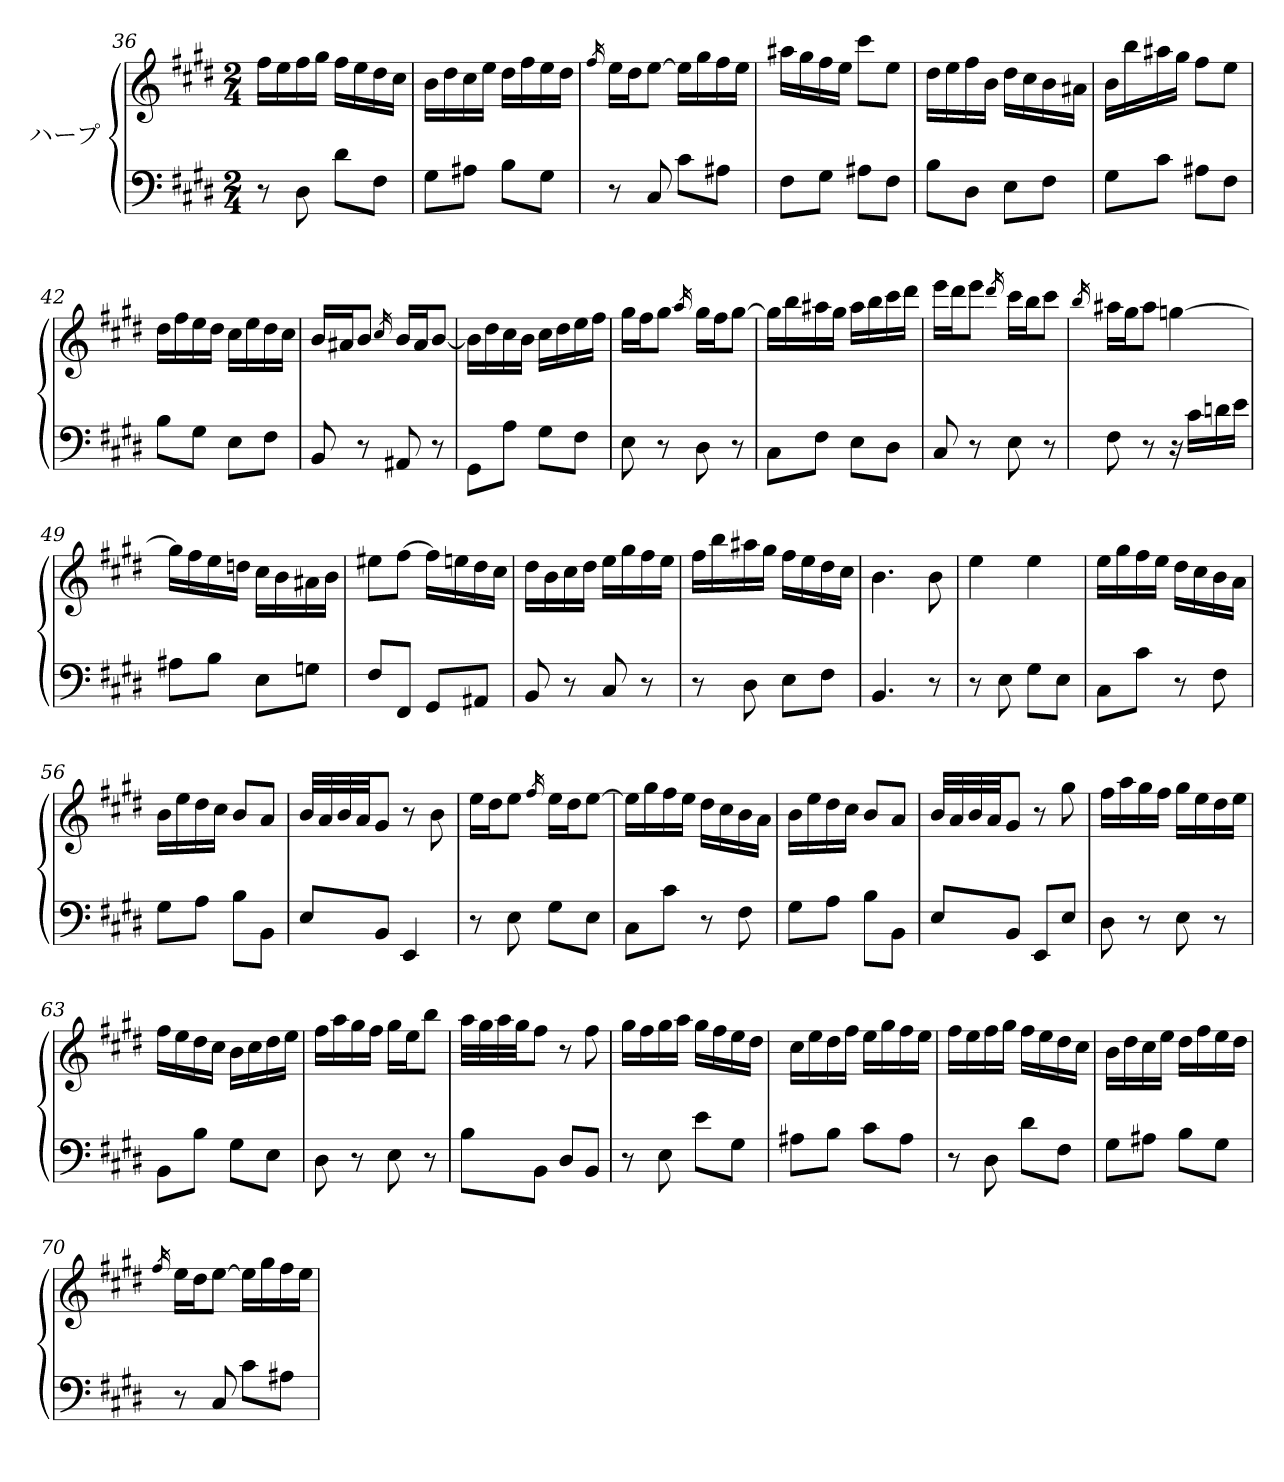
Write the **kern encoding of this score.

**kern	**kern
*part1	*part1
*staff2	*staff1
*I"ハープ	*
*clefF4	*clefG2
*k[f#c#g#d#]	*k[f#c#g#d#]
*M2/4	*M2/4
=36	=36
8r	16ff#\LL
.	16ee\
8D#\	16ff#\
.	16gg#\JJ
8d#\L	16ff#\LL
.	16ee\
8F#\J	16dd#\
.	16cc#\JJ
=37	=37
8G#\L	16b\LL
.	16dd#\
8A#X\J	16cc#\
.	16ee\JJ
8B\L	16dd#\LL
.	16ff#\
8G#\J	16ee\
.	16dd#\JJ
=38	=38
.	16qff#/
8r	16ee\LL
.	16dd#\J
8C#/	[8ee\J
8c#\L	16ee\LL]
.	16gg#\
8A#X\J	16ff#\
.	16ee\JJ
!!LO:LB:g=z
=39	=39
8F#\L	16aa#X\LL
.	16gg#\
8G#\J	16ff#\
.	16ee\JJ
8A#X\L	8ccc#\L
8F#\J	8ee\J
=40	=40
8B\L	16dd#\LL
.	16ee\
8D#\J	16ff#\
.	16b\JJ
8E\L	16dd#\LL
.	16cc#\
8F#\J	16b\
.	16a#X\JJ
=41	=41
8G#\L	16b\LL
.	16bb\
8c#\J	16aa#X\
.	16gg#\JJ
8A#X\L	8ff#\L
8F#\J	8ee\J
=42	=42
8B\L	16dd#\LL
.	16ff#\
8G#\J	16ee\
.	16dd#\JJ
8E\L	16cc#\LL
.	16ee\
8F#\J	16dd#\
.	16cc#\JJ
=43	=43
8BB/	16b/LL
.	16a#X/J
8r	8b/J
.	16qcc#/
8AA#X/	16b/LL
.	16a#/J
8r	[8b/J
=44	=44
8GG#\L	16b\LL]
.	16dd#\
8A\J	16cc#\
.	16b\JJ
8G#\L	16cc#\LL
.	16dd#\
8F#\J	16ee\
.	16ff#\JJ
!!LO:LB:g=z
=45	=45
8E\	16gg#\LL
.	16ff#\J
8r	8gg#\J
.	16qaa/
8D#\	16gg#\LL
.	16ff#\J
8r	[8gg#\J
=46	=46
8C#\L	16gg#\LL]
.	16bb\
8F#\J	16aa#X\
.	16gg#\JJ
8E\L	16aa#\LL
.	16bb\
8D#\J	16ccc#\
.	16ddd#\JJ
=47	=47
8C#/	16eee\LL
.	16ddd#\J
8r	8eee\J
.	16qddd#/
8E\	16ccc#\LL
.	16bb\J
8r	8ccc#\J
=48	=48
.	16qbb/
8F#\	16aa#X\LL
.	16gg#\J
8r	8aa#\J
16r	[4ggn\
16c#\LL	.
16dn\	.
16e\JJ	.
!!LO:LB:g=z
=49	=49
8A#X\L	16gg\LL]
.	16ff#\
8B\J	16ee\
.	16ddn\JJ
8E\L	16cc#\LL
.	16b\
8Gn\J	16a#X\
.	16b\JJ
=50	=50
8F#/L	8ee#X\L
8FF#/J	[8ff#\J
8GG#/L	16ff#\LL]
.	16een\
8AA#X/J	16dd#\
.	16cc#\JJ
=51	=51
8BB/	16dd#\LL
.	16b\
8r	16cc#\
.	16dd#\JJ
8C#/	16ee\LL
.	16gg#\
8r	16ff#\
.	16ee\JJ
=52	=52
8r	16ff#\LL
.	16bb\
8D#\	16aa#X\
.	16gg#\JJ
8E\L	16ff#\LL
.	16ee\
8F#\J	16dd#\
.	16cc#\JJ
=53	=53
4.BB/	4.b\
8r	8b\
=54	=54
8r	4ee\
8E\	.
8G#\L	4ee\
8E\J	.
!!LO:PB:g=z
=55	=55
8C#\L	16ee\LL
.	16gg#\
8c#\J	16ff#\
.	16ee\JJ
8r	16dd#\LL
.	16cc#\
8F#\	16b\
.	16a\JJ
=56	=56
8G#\L	16b\LL
.	16ee\
8A\J	16dd#\
.	16cc#\JJ
8B\L	8b/L
8BB\J	8a/J
=57	=57
8E/L	32b/LLL
.	32a/
.	32b/
.	32a/JJ
8BB/J	8g#/J
4EE/	8r
.	8b\
=58	=58
8r	16ee\LL
.	16dd#\J
8E\	8ee\J
.	16qff#/
8G#\L	16ee\LL
.	16dd#\J
8E\J	[8ee\J
=59	=59
8C#\L	16ee\LL]
.	16gg#\
8c#\J	16ff#\
.	16ee\JJ
8r	16dd#\LL
.	16cc#\
8F#\	16b\
.	16a\JJ
=60	=60
8G#\L	16b\LL
.	16ee\
8A\J	16dd#\
.	16cc#\JJ
8B\L	8b/L
8BB\J	8a/J
!!LO:LB:g=z
=61	=61
8E/L	32b/LLL
.	32a/
.	32b/
.	32a/JJ
8BB/J	8g#/J
8EE/L	8r
8E/J	8gg#\
=62	=62
8D#\	16ff#\LL
.	16aa\
8r	16gg#\
.	16ff#\JJ
8E\	16gg#\LL
.	16ee\
8r	16dd#\
.	16ee\JJ
=63	=63
8BB\L	16ff#\LL
.	16ee\
8B\J	16dd#\
.	16cc#\JJ
8G#\L	16b\LL
.	16cc#\
8E\J	16dd#\
.	16ee\JJ
=64	=64
8D#\	16ff#\LL
.	16aa\
8r	16gg#\
.	16ff#\JJ
8E\	16gg#\LL
.	16ee\J
8r	8bb\J
=65	=65
8B\L	32aa\LLL
.	32gg#\
.	32aa\
.	32gg#\JJ
8BB\J	8ff#\J
8D#/L	8r
8BB/J	8ff#\
=66	=66
8r	16gg#\LL
.	16ff#\
8E\	16gg#\
.	16aa\JJ
8e\L	16gg#\LL
.	16ff#\
8G#\J	16ee\
.	16dd#\JJ
!!LO:LB:g=z
=67	=67
8A#X\L	16cc#\LL
.	16ee\
8B\J	16dd#\
.	16ff#\JJ
8c#\L	16ee\LL
.	16gg#\
8A#\J	16ff#\
.	16ee\JJ
=68	=68
8r	16ff#\LL
.	16ee\
8D#\	16ff#\
.	16gg#\JJ
8d#\L	16ff#\LL
.	16ee\
8F#\J	16dd#\
.	16cc#\JJ
=69	=69
8G#\L	16b\LL
.	16dd#\
8A#X\J	16cc#\
.	16ee\JJ
8B\L	16dd#\LL
.	16ff#\
8G#\J	16ee\
.	16dd#\JJ
=70	=70
.	16qff#/
8r	16ee\LL
.	16dd#\J
8C#/	[8ee\J
8c#\L	16ee\LL]
.	16gg#\
8A#X\J	16ff#\
.	16ee\JJ
=	=
*-	*-
